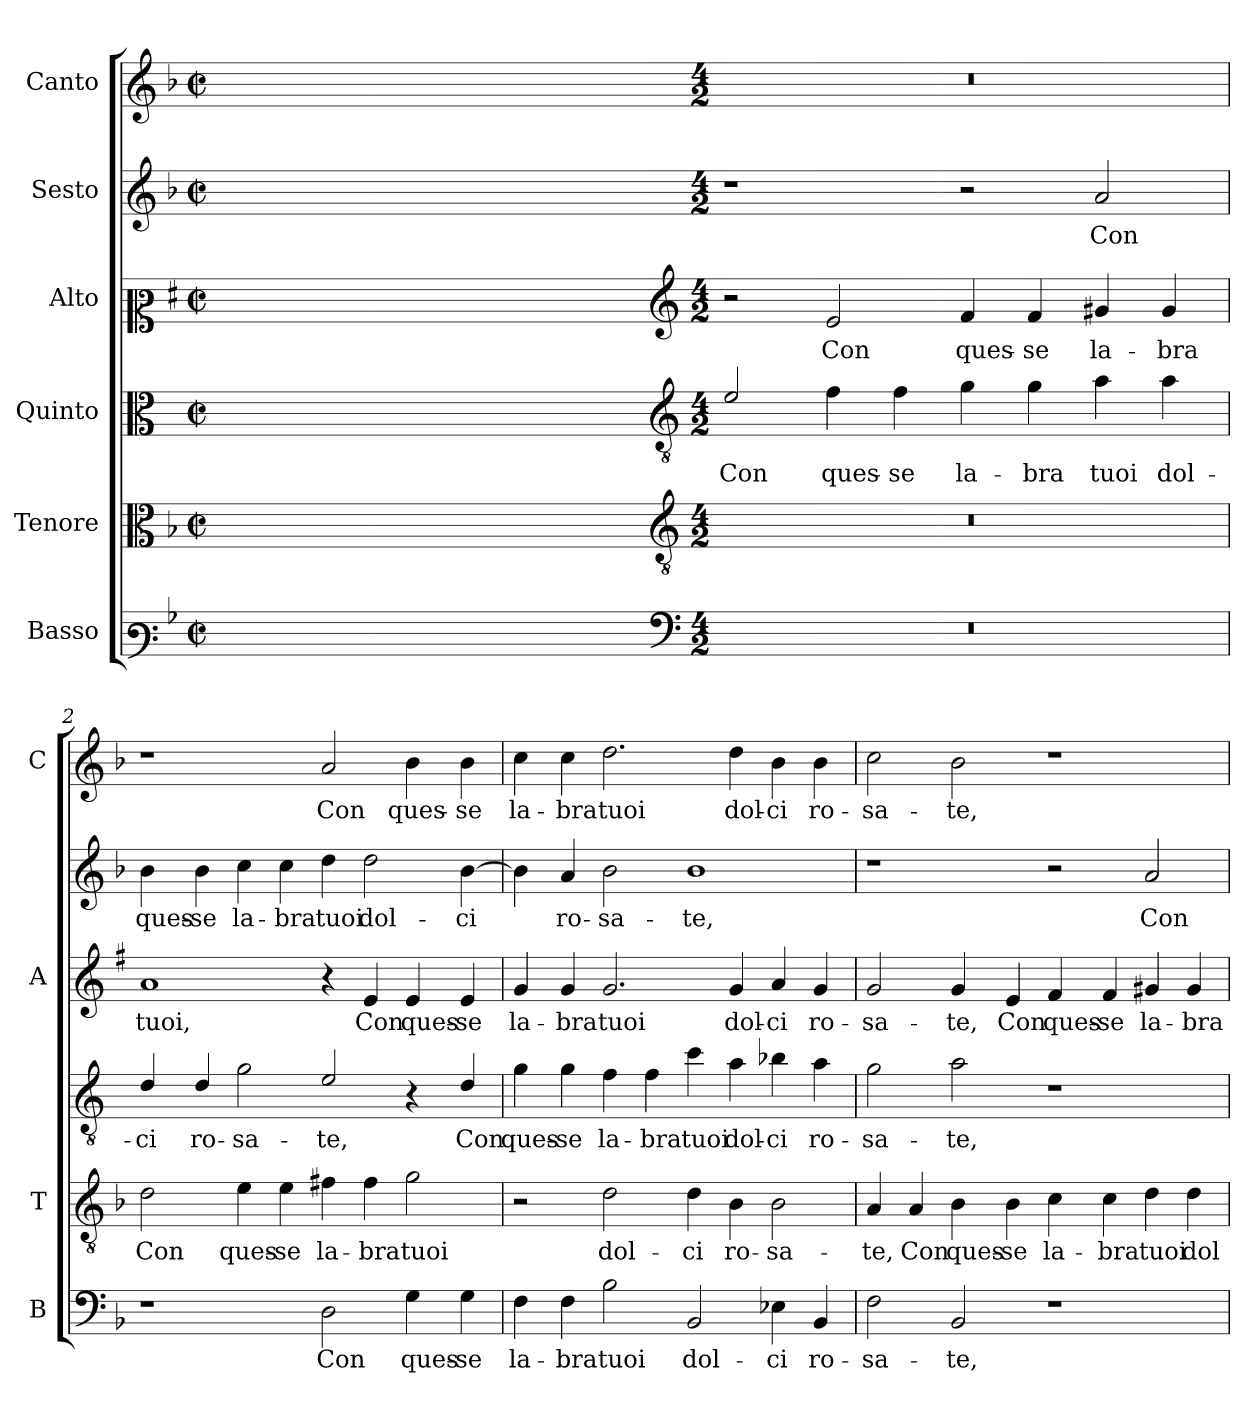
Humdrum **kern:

**kern	**text	**kern	**text	**kern	**text	**kern	**text	**kern	**text	**kern	**text
*part6	*part6	*part5	*part5	*part4	*part4	*part3	*part3	*part2	*part2	*part1	*part1
*staff6	*staff6	*staff5	*staff5	*staff4	*staff4	*staff3	*staff3	*staff2	*staff2	*staff1	*staff1
*I"Basso	*	*I"Tenore	*	*I"Quinto	*	*I"Alto	*	*I"Sesto	*	*I"Canto	*
*I'B	*	*I'T	*	*	*	*I'A	*	*	*	*I'C	*
*clefF3	*	*clefC3	*	*clefC3	*	*clefC2	*	*clefG2	*	*clefG2	*
*	*	*	*	*ITrd4c7	*	*ITrd1c2	*	*	*	*	*
*k[b-]	*	*k[b-]	*	*k[b-]	*	*k[b-]	*	*k[b-]	*	*k[b-]	*
*F:	*	*F:	*	*F:	*	*F:	*	*F:	*	*F:	*
*M2/2	*	*M2/2	*	*M2/2	*	*M2/2	*	*M2/2	*	*M2/2	*
*met(c|)	*	*met(c|)	*	*met(c|)	*	*met(c|)	*	*met(c|)	*	*met(c|)	*
=	=	=	=	=	=	=	=	=	=	=	=
1ryy	.	1ryy	.	1ryy	.	1ryy	.	1ryy	.	1ryy	.
=1X-	=1X-	=1X-	=1X-	=1X-	=1X-	=1X-	=1X-	=1X-	=1X-	=1X-	=1X-
4ryy	.	4ryy	.	4ryy	.	4ryy	.	4ryy	.	4ryy	.
4ryy	.	4ryy	.	4ryy	.	4ryy	.	4ryy	.	4ryy	.
4ryy	.	4ryy	.	4ryy	.	4ryy	.	4ryy	.	4ryy	.
4ryy	.	4ryy	.	4ryy	.	4ryy	.	4ryy	.	4ryy	.
=1-	=1-	=1-	=1-	=1-	=1-	=1-	=1-	=1-	=1-	=1-	=1-
*clefF4	*	*clefGv2	*	*clefGv2	*	*clefG2	*	*	*	*	*
*M4/2	*	*M4/2	*	*M4/2	*	*M4/2	*	*M4/2	*	*M4/2	*
!	!	!	!	!	!LO:LY:b	!	!	!	!	!	!
0r	.	0r	.	2A/	Con	2r	.	1r	.	0r	.
!	!	!	!	!	!LO:LY:b	!	!LO:LY:b	!	!	!	!
.	.	.	.	4B-\	ques-	2d/	Con	.	.	.	.
!	!	!	!	!	!LO:LY:b	!	!	!	!	!	!
.	.	.	.	4B-\	-se	.	.	.	.	.	.
!	!	!	!	!	!LO:LY:b	!	!LO:LY:b	!	!	!	!
.	.	.	.	4c\	la-	4e/	ques-	2r	.	.	.
!	!	!	!	!	!LO:LY:b	!	!LO:LY:b	!	!	!	!
.	.	.	.	4c\	-bra	4e/	-se	.	.	.	.
!	!	!	!	!	!LO:LY:b	!	!LO:LY:b	!	!LO:LY:b	!	!
.	.	.	.	4d\	tuoi	4f#X/	la-	2a/	Con	.	.
!	!	!	!	!	!LO:LY:b	!	!LO:LY:b	!	!	!	!
.	.	.	.	4d\	dol-	4f#/	-bra	.	.	.	.
=2	=2	=2	=2	=2	=2	=2	=2	=2	=2	=2	=2
!	!	!	!LO:LY:b	!	!LO:LY:b	!	!LO:LY:b	!	!LO:LY:b	!	!
1r	.	2d\	Con	4G/	-ci	1g	tuoi,	4b-\	ques-	1r	.
!	!	!	!	!	!LO:LY:b	!	!	!	!LO:LY:b	!	!
.	.	.	.	4G/	ro-	.	.	4b-\	-se	.	.
!	!	!	!LO:LY:b	!	!LO:LY:b	!	!	!	!LO:LY:b	!	!
.	.	4e\	ques-	2c\	-sa-	.	.	4cc\	la-	.	.
!	!	!	!LO:LY:b	!	!	!	!	!	!LO:LY:b	!	!
.	.	4e\	-se	.	.	.	.	4cc\	-bra	.	.
!	!LO:LY:b	!	!LO:LY:b	!	!LO:LY:b	!	!	!	!LO:LY:b	!	!LO:LY:b
2D\	Con	4f#X\	la-	2A/	-te,	4r	.	4dd\	tuoi	2a/	Con
!	!	!	!LO:LY:b	!	!	!	!LO:LY:b	!	!LO:LY:b	!	!
.	.	4f#\	-bra	.	.	4d/	Con	2dd\	dol-	.	.
!	!LO:LY:b	!	!LO:LY:b	!	!	!	!LO:LY:b	!	!	!	!LO:LY:b
4G\	ques-	2g\	tuoi	4r	.	4d/	ques-	.	.	4b-\	ques-
!	!LO:LY:b	!	!	!	!LO:LY:b	!	!LO:LY:b	!	!LO:LY:b	!	!LO:LY:b
4G\	-se	.	.	4G/	Con	4d/	-se	[4b-\	-ci	4b-\	-se
=3	=3	=3	=3	=3	=3	=3	=3	=3	=3	=3	=3
!	!LO:LY:b	!	!	!	!LO:LY:b	!	!LO:LY:b	!	!	!	!LO:LY:b
4F\	la-	2r	.	4c\	ques-	4f/	la-	4b-\]	.	4cc\	la-
!	!LO:LY:b	!	!	!	!LO:LY:b	!	!LO:LY:b	!	!LO:LY:b	!	!LO:LY:b
4F\	-bra	.	.	4c\	-se	4f/	-bra	4a/	ro-	4cc\	-bra
!	!LO:LY:b	!	!LO:LY:b	!	!LO:LY:b	!	!LO:LY:b	!	!LO:LY:b	!	!LO:LY:b
2B-\	tuoi	2d\	dol-	4B-\	la-	2.f/	tuoi	2b-\	-sa-	2.dd\	tuoi
!	!	!	!	!	!LO:LY:b	!	!	!	!	!	!
.	.	.	.	4B-\	-bra	.	.	.	.	.	.
!	!LO:LY:b	!	!LO:LY:b	!	!LO:LY:b	!	!	!	!LO:LY:b	!	!
2BB-/	dol-	4d\	-ci	4f\	tuoi	.	.	1b-	-te,	.	.
!	!	!	!LO:LY:b	!	!LO:LY:b	!	!LO:LY:b	!	!	!	!LO:LY:b
.	.	4B-\	ro-	4d\	dol-	4f/	dol-	.	.	4dd\	dol-
!	!LO:LY:b	!	!LO:LY:b	!	!LO:LY:b	!	!LO:LY:b	!	!	!	!LO:LY:b
4E-X\	-ci	2B-\	-sa-	4e-X\	-ci	4g/	-ci	.	.	4b-\	-ci
!	!LO:LY:b	!	!	!	!LO:LY:b	!	!LO:LY:b	!	!	!	!LO:LY:b
4BB-/	ro-	.	.	4d\	ro-	4f/	ro-	.	.	4b-\	ro-
!!LO:LB:g=z
=4	=4	=4	=4	=4	=4	=4	=4	=4	=4	=4	=4
!	!LO:LY:b	!	!LO:LY:b	!	!LO:LY:b	!	!LO:LY:b	!	!	!	!LO:LY:b
2F\	-sa-	4A/	-te,	2c\	-sa-	2f/	-sa-	1r	.	2cc\	-sa-
!	!	!	!LO:LY:b	!	!	!	!	!	!	!	!
.	.	4A/	Con	.	.	.	.	.	.	.	.
!	!LO:LY:b	!	!LO:LY:b	!	!LO:LY:b	!	!LO:LY:b	!	!	!	!LO:LY:b
2BB-/	-te,	4B-\	ques-	2d\	-te,	4f/	-te,	.	.	2b-\	-te,
!	!	!	!LO:LY:b	!	!	!	!LO:LY:b	!	!	!	!
.	.	4B-\	-se	.	.	4d/	Con	.	.	.	.
!	!	!	!LO:LY:b	!	!	!	!LO:LY:b	!	!	!	!
1r	.	4c\	la-	1r	.	4e/	ques-	2r	.	1r	.
!	!	!	!LO:LY:b	!	!	!	!LO:LY:b	!	!	!	!
.	.	4c\	-bra	.	.	4e/	-se	.	.	.	.
!	!	!	!LO:LY:b	!	!	!	!LO:LY:b	!	!LO:LY:b	!	!
.	.	4d\	tuoi	.	.	4f#X/	la-	2a/	Con	.	.
!	!	!	!LO:LY:b	!	!	!	!LO:LY:b	!	!	!	!
.	.	4d\	dol-	.	.	4f#/	-bra	.	.	.	.
=	=	=	=	=	=	=	=	=	=	=	=
*-	*-	*-	*-	*-	*-	*-	*-	*-	*-	*-	*-
